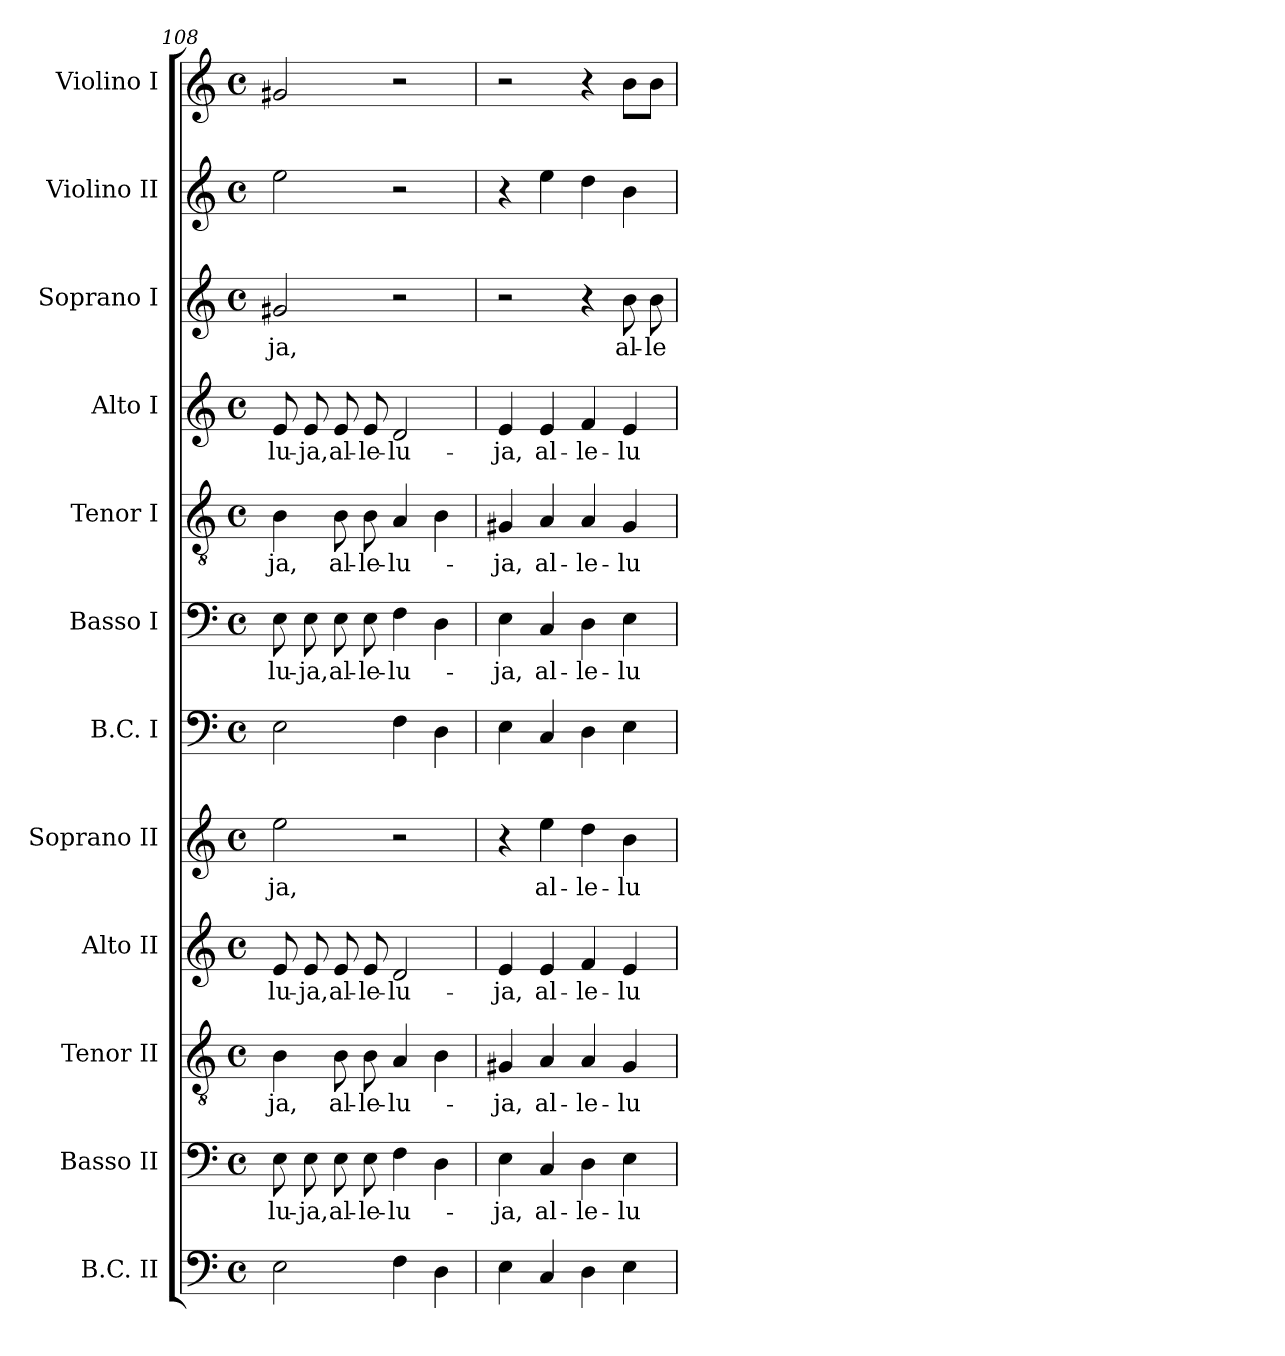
**kern	**kern	**text	**kern	**text	**kern	**text	**kern	**text	**kern	**kern	**text	**kern	**text	**kern	**text	**kern	**text	**kern	**kern
*part12	*part11	*part11	*part10	*part10	*part9	*part9	*part8	*part8	*part7	*part6	*part6	*part5	*part5	*part4	*part4	*part3	*part3	*part2	*part1
*staff12	*staff11	*staff11	*staff10	*staff10	*staff9	*staff9	*staff8	*staff8	*staff7	*staff6	*staff6	*staff5	*staff5	*staff4	*staff4	*staff3	*staff3	*staff2	*staff1
*I"B.C. II	*I"Basso II	*	*I"Tenor II	*	*I"Alto II	*	*I"Soprano II	*	*I"B.C. I	*I"Basso I	*	*I"Tenor I	*	*I"Alto I	*	*I"Soprano I	*	*I"Violino II	*I"Violino I
*I'BC2	*I'B 2	*	*I'T 2	*	*I'A 2	*	*I'S 2	*	*I'BC1	*I'B 1	*	*I'T 1	*	*I'A 1	*	*I'S 1	*	*I'Vln. II	*I'Vln. I
!!LO:PB:g=z
*clefF4	*clefF4	*	*clefGv2	*	*clefG2	*	*clefG2	*	*clefF4	*clefF4	*	*clefGv2	*	*clefG2	*	*clefG2	*	*clefG2	*clefG2
*k[]	*k[]	*	*k[]	*	*k[]	*	*k[]	*	*k[]	*k[]	*	*k[]	*	*k[]	*	*k[]	*	*k[]	*k[]
*C:	*C:	*	*C:	*	*C:	*	*C:	*	*C:	*C:	*	*C:	*	*C:	*	*C:	*	*C:	*C:
*M4/4	*M4/4	*	*M4/4	*	*M4/4	*	*M4/4	*	*M4/4	*M4/4	*	*M4/4	*	*M4/4	*	*M4/4	*	*M4/4	*M4/4
*met(c)	*met(c)	*	*met(c)	*	*met(c)	*	*met(c)	*	*met(c)	*met(c)	*	*met(c)	*	*met(c)	*	*met(c)	*	*met(c)	*met(c)
=108	=108	=108	=108	=108	=108	=108	=108	=108	=108	=108	=108	=108	=108	=108	=108	=108	=108	=108	=108
!	!	!LO:LY:b	!	!	!	!	!	!	!	!	!	!	!	!	!	!	!	!	!
!	!	!	!	!LO:LY:b	!	!	!	!	!	!	!	!	!	!	!	!	!	!	!
!	!	!	!	!	!	!LO:LY:b	!	!	!	!	!	!	!	!	!	!	!	!	!
!	!	!	!	!	!	!	!	!LO:LY:b	!	!	!	!	!	!	!	!	!	!	!
!	!	!	!	!	!	!	!	!	!	!	!LO:LY:b	!	!	!	!	!	!	!	!
!	!	!	!	!	!	!	!	!	!	!	!	!	!LO:LY:b	!	!	!	!	!	!
!	!	!	!	!	!	!	!	!	!	!	!	!	!	!	!LO:LY:b	!	!	!	!
!	!	!	!	!	!	!	!	!	!	!	!	!	!	!	!	!	!LO:LY:b	!	!
2E\	8E\	-lu-	4B\	-ja,	8e/	-lu-	2ee\	-ja,	2E\	8E\	-lu-	4B\	-ja,	8e/	-lu-	2g#X/	-ja,	2ee\	2g#X/
!	!	!LO:LY:b	!	!	!	!	!	!	!	!	!	!	!	!	!	!	!	!	!
!	!	!	!	!	!	!LO:LY:b	!	!	!	!	!	!	!	!	!	!	!	!	!
!	!	!	!	!	!	!	!	!	!	!	!LO:LY:b	!	!	!	!	!	!	!	!
!	!	!	!	!	!	!	!	!	!	!	!	!	!	!	!LO:LY:b	!	!	!	!
.	8E\	-ja,	.	.	8e/	-ja,	.	.	.	8E\	-ja,	.	.	8e/	-ja,	.	.	.	.
!	!	!LO:LY:b	!	!	!	!	!	!	!	!	!	!	!	!	!	!	!	!	!
!	!	!	!	!LO:LY:b	!	!	!	!	!	!	!	!	!	!	!	!	!	!	!
!	!	!	!	!	!	!LO:LY:b	!	!	!	!	!	!	!	!	!	!	!	!	!
!	!	!	!	!	!	!	!	!	!	!	!LO:LY:b	!	!	!	!	!	!	!	!
!	!	!	!	!	!	!	!	!	!	!	!	!	!LO:LY:b	!	!	!	!	!	!
!	!	!	!	!	!	!	!	!	!	!	!	!	!	!	!LO:LY:b	!	!	!	!
.	8E\	al-	8B\	al-	8e/	al-	.	.	.	8E\	al-	8B\	al-	8e/	al-	.	.	.	.
!	!	!LO:LY:b	!	!	!	!	!	!	!	!	!	!	!	!	!	!	!	!	!
!	!	!	!	!LO:LY:b	!	!	!	!	!	!	!	!	!	!	!	!	!	!	!
!	!	!	!	!	!	!LO:LY:b	!	!	!	!	!	!	!	!	!	!	!	!	!
!	!	!	!	!	!	!	!	!	!	!	!LO:LY:b	!	!	!	!	!	!	!	!
!	!	!	!	!	!	!	!	!	!	!	!	!	!LO:LY:b	!	!	!	!	!	!
!	!	!	!	!	!	!	!	!	!	!	!	!	!	!	!LO:LY:b	!	!	!	!
.	8E\	-le-	8B\	-le-	8e/	-le-	.	.	.	8E\	-le-	8B\	-le-	8e/	-le-	.	.	.	.
!	!	!LO:LY:b	!	!	!	!	!	!	!	!	!	!	!	!	!	!	!	!	!
!	!	!	!	!LO:LY:b	!	!	!	!	!	!	!	!	!	!	!	!	!	!	!
!	!	!	!	!	!	!LO:LY:b	!	!	!	!	!	!	!	!	!	!	!	!	!
!	!	!	!	!	!	!	!	!	!	!	!LO:LY:b	!	!	!	!	!	!	!	!
!	!	!	!	!	!	!	!	!	!	!	!	!	!LO:LY:b	!	!	!	!	!	!
!	!	!	!	!	!	!	!	!	!	!	!	!	!	!	!LO:LY:b	!	!	!	!
4F\	4F\	-lu-	4A/	-lu-	2d/	-lu-	2r	.	4F\	4F\	-lu-	4A/	-lu-	2d/	-lu-	2r	.	2r	2r
4D\	4D\	.	4B\	.	.	.	.	.	4D\	4D\	.	4B\	.	.	.	.	.	.	.
=109	=109	=109	=109	=109	=109	=109	=109	=109	=109	=109	=109	=109	=109	=109	=109	=109	=109	=109	=109
!	!	!LO:LY:b	!	!	!	!	!	!	!	!	!	!	!	!	!	!	!	!	!
!	!	!	!	!LO:LY:b	!	!	!	!	!	!	!	!	!	!	!	!	!	!	!
!	!	!	!	!	!	!LO:LY:b	!	!	!	!	!	!	!	!	!	!	!	!	!
!	!	!	!	!	!	!	!	!	!	!	!LO:LY:b	!	!	!	!	!	!	!	!
!	!	!	!	!	!	!	!	!	!	!	!	!	!LO:LY:b	!	!	!	!	!	!
!	!	!	!	!	!	!	!	!	!	!	!	!	!	!	!LO:LY:b	!	!	!	!
4E\	4E\	-ja,	4G#X/	-ja,	4e/	-ja,	4r	.	4E\	4E\	-ja,	4G#X/	-ja,	4e/	-ja,	2r	.	4r	2r
!	!	!LO:LY:b	!	!	!	!	!	!	!	!	!	!	!	!	!	!	!	!	!
!	!	!	!	!LO:LY:b	!	!	!	!	!	!	!	!	!	!	!	!	!	!	!
!	!	!	!	!	!	!LO:LY:b	!	!	!	!	!	!	!	!	!	!	!	!	!
!	!	!	!	!	!	!	!	!LO:LY:b	!	!	!	!	!	!	!	!	!	!	!
!	!	!	!	!	!	!	!	!	!	!	!LO:LY:b	!	!	!	!	!	!	!	!
!	!	!	!	!	!	!	!	!	!	!	!	!	!LO:LY:b	!	!	!	!	!	!
!	!	!	!	!	!	!	!	!	!	!	!	!	!	!	!LO:LY:b	!	!	!	!
4C/	4C/	al-	4A/	al-	4e/	al-	4ee\	al-	4C/	4C/	al-	4A/	al-	4e/	al-	.	.	4ee\	.
!	!	!LO:LY:b	!	!	!	!	!	!	!	!	!	!	!	!	!	!	!	!	!
!	!	!	!	!LO:LY:b	!	!	!	!	!	!	!	!	!	!	!	!	!	!	!
!	!	!	!	!	!	!LO:LY:b	!	!	!	!	!	!	!	!	!	!	!	!	!
!	!	!	!	!	!	!	!	!LO:LY:b	!	!	!	!	!	!	!	!	!	!	!
!	!	!	!	!	!	!	!	!	!	!	!LO:LY:b	!	!	!	!	!	!	!	!
!	!	!	!	!	!	!	!	!	!	!	!	!	!LO:LY:b	!	!	!	!	!	!
!	!	!	!	!	!	!	!	!	!	!	!	!	!	!	!LO:LY:b	!	!	!	!
4D\	4D\	-le-	4A/	-le-	4f/	-le-	4dd\	-le-	4D\	4D\	-le-	4A/	-le-	4f/	-le-	4r	.	4dd\	4r
!	!	!LO:LY:b	!	!	!	!	!	!	!	!	!	!	!	!	!	!	!	!	!
!	!	!	!	!LO:LY:b	!	!	!	!	!	!	!	!	!	!	!	!	!	!	!
!	!	!	!	!	!	!LO:LY:b	!	!	!	!	!	!	!	!	!	!	!	!	!
!	!	!	!	!	!	!	!	!LO:LY:b	!	!	!	!	!	!	!	!	!	!	!
!	!	!	!	!	!	!	!	!	!	!	!LO:LY:b	!	!	!	!	!	!	!	!
!	!	!	!	!	!	!	!	!	!	!	!	!	!LO:LY:b	!	!	!	!	!	!
!	!	!	!	!	!	!	!	!	!	!	!	!	!	!	!LO:LY:b	!	!	!	!
!	!	!	!	!	!	!	!	!	!	!	!	!	!	!	!	!	!LO:LY:b	!	!
4E\	4E\	-lu-	4G#/	-lu-	4e/	-lu-	4b\	-lu-	4E\	4E\	-lu-	4G#/	-lu-	4e/	-lu-	8b\	al-	4b\	8b\L
!	!	!	!	!	!	!	!	!	!	!	!	!	!	!	!	!	!LO:LY:b	!	!
.	.	.	.	.	.	.	.	.	.	.	.	.	.	.	.	8b\	-le-	.	8b\J
=	=	=	=	=	=	=	=	=	=	=	=	=	=	=	=	=	=	=	=
*-	*-	*-	*-	*-	*-	*-	*-	*-	*-	*-	*-	*-	*-	*-	*-	*-	*-	*-	*-
